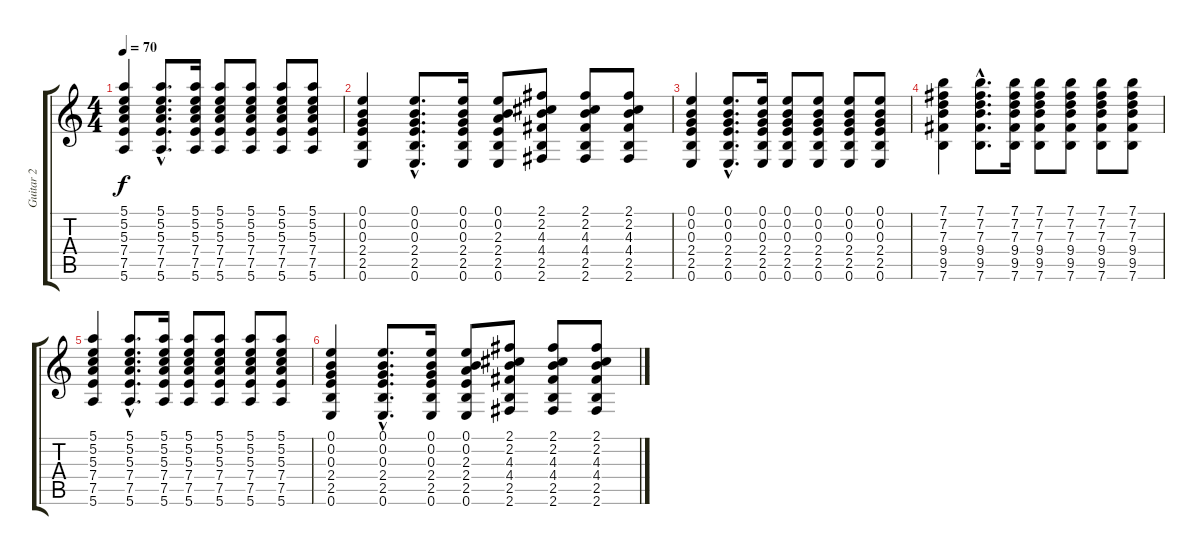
\track ("Guitar 2" "Guitar 2") {instrument acousticguitarsteel}
\staff {score tabs}
\tuning (E4 B3 G3 D3 A2 E2) {hide}
\ts (4 4)
\tempo 70
\clef g2
\ks c
(5.1 5.2 5.3 7.4 7.5 5.6).4{dy f} (5.1{hac} 5.2{hac} 5.3{hac} 7.4{hac} 7.5{hac} 5.6{hac}).8{d} (5.1 5.2 5.3 7.4 7.5 5.6).16 (5.1 5.2 5.3 7.4 7.5 5.6).8 (5.1 5.2 5.3 7.4 7.5 5.6).8 (5.1 5.2 5.3 7.4 7.5 5.6).8 (5.1 5.2 5.3 7.4 7.5 5.6).8 |
(0.1 0.2 0.3 2.4 2.5 0.6).4 (0.1{hac} 0.2{hac} 0.3{hac} 2.4{hac} 2.5{hac} 0.6{hac}).8{d} (0.1 0.2 0.3 2.4 2.5 0.6).16 (0.1 0.2 2.3 2.4 2.5 0.6).8 (2.1 2.2 4.3 4.4 2.5 2.6).8 (2.1 2.2 4.3 4.4 2.5 2.6).8 (2.1 2.2 4.3 4.4 2.5 2.6).8 |
(0.1 0.2 0.3 2.4 2.5 0.6).4 (0.1{hac} 0.2{hac} 0.3{hac} 2.4{hac} 2.5{hac} 0.6{hac}).8{d} (0.1 0.2 0.3 2.4 2.5 0.6).16 (0.1 0.2 0.3 2.4 2.5 0.6).8 (0.1 0.2 0.3 2.4 2.5 0.6).8 (0.1 0.2 0.3 2.4 2.5 0.6).8 (0.1 0.2 0.3 2.4 2.5 0.6).8 |
(7.1 7.2 7.3 9.4 9.5 7.6).4 (7.1{hac} 7.2{hac} 7.3{hac} 9.4{hac} 9.5{hac} 7.6{hac}).8{d} (7.1 7.2 7.3 9.4 9.5 7.6).16 (7.1 7.2 7.3 9.4 9.5 7.6).8 (7.1 7.2 7.3 9.4 9.5 7.6).8 (7.1 7.2 7.3 9.4 9.5 7.6).8 (7.1 7.2 7.3 9.4 9.5 7.6).8 |
(5.1 5.2 5.3 7.4 7.5 5.6).4 (5.1{hac} 5.2{hac} 5.3{hac} 7.4{hac} 7.5{hac} 5.6{hac}).8{d} (5.1 5.2 5.3 7.4 7.5 5.6).16 (5.1 5.2 5.3 7.4 7.5 5.6).8 (5.1 5.2 5.3 7.4 7.5 5.6).8 (5.1 5.2 5.3 7.4 7.5 5.6).8 (5.1 5.2 5.3 7.4 7.5 5.6).8 |
(0.1 0.2 0.3 2.4 2.5 0.6).4 (0.1{hac} 0.2{hac} 0.3{hac} 2.4{hac} 2.5{hac} 0.6{hac}).8{d} (0.1 0.2 0.3 2.4 2.5 0.6).16 (0.1 0.2 2.3 2.4 2.5 0.6).8 (2.1 2.2 4.3 4.4 2.5 2.6).8 (2.1 2.2 4.3 4.4 2.5 2.6).8 (2.1 2.2 4.3 4.4 2.5 2.6).8
